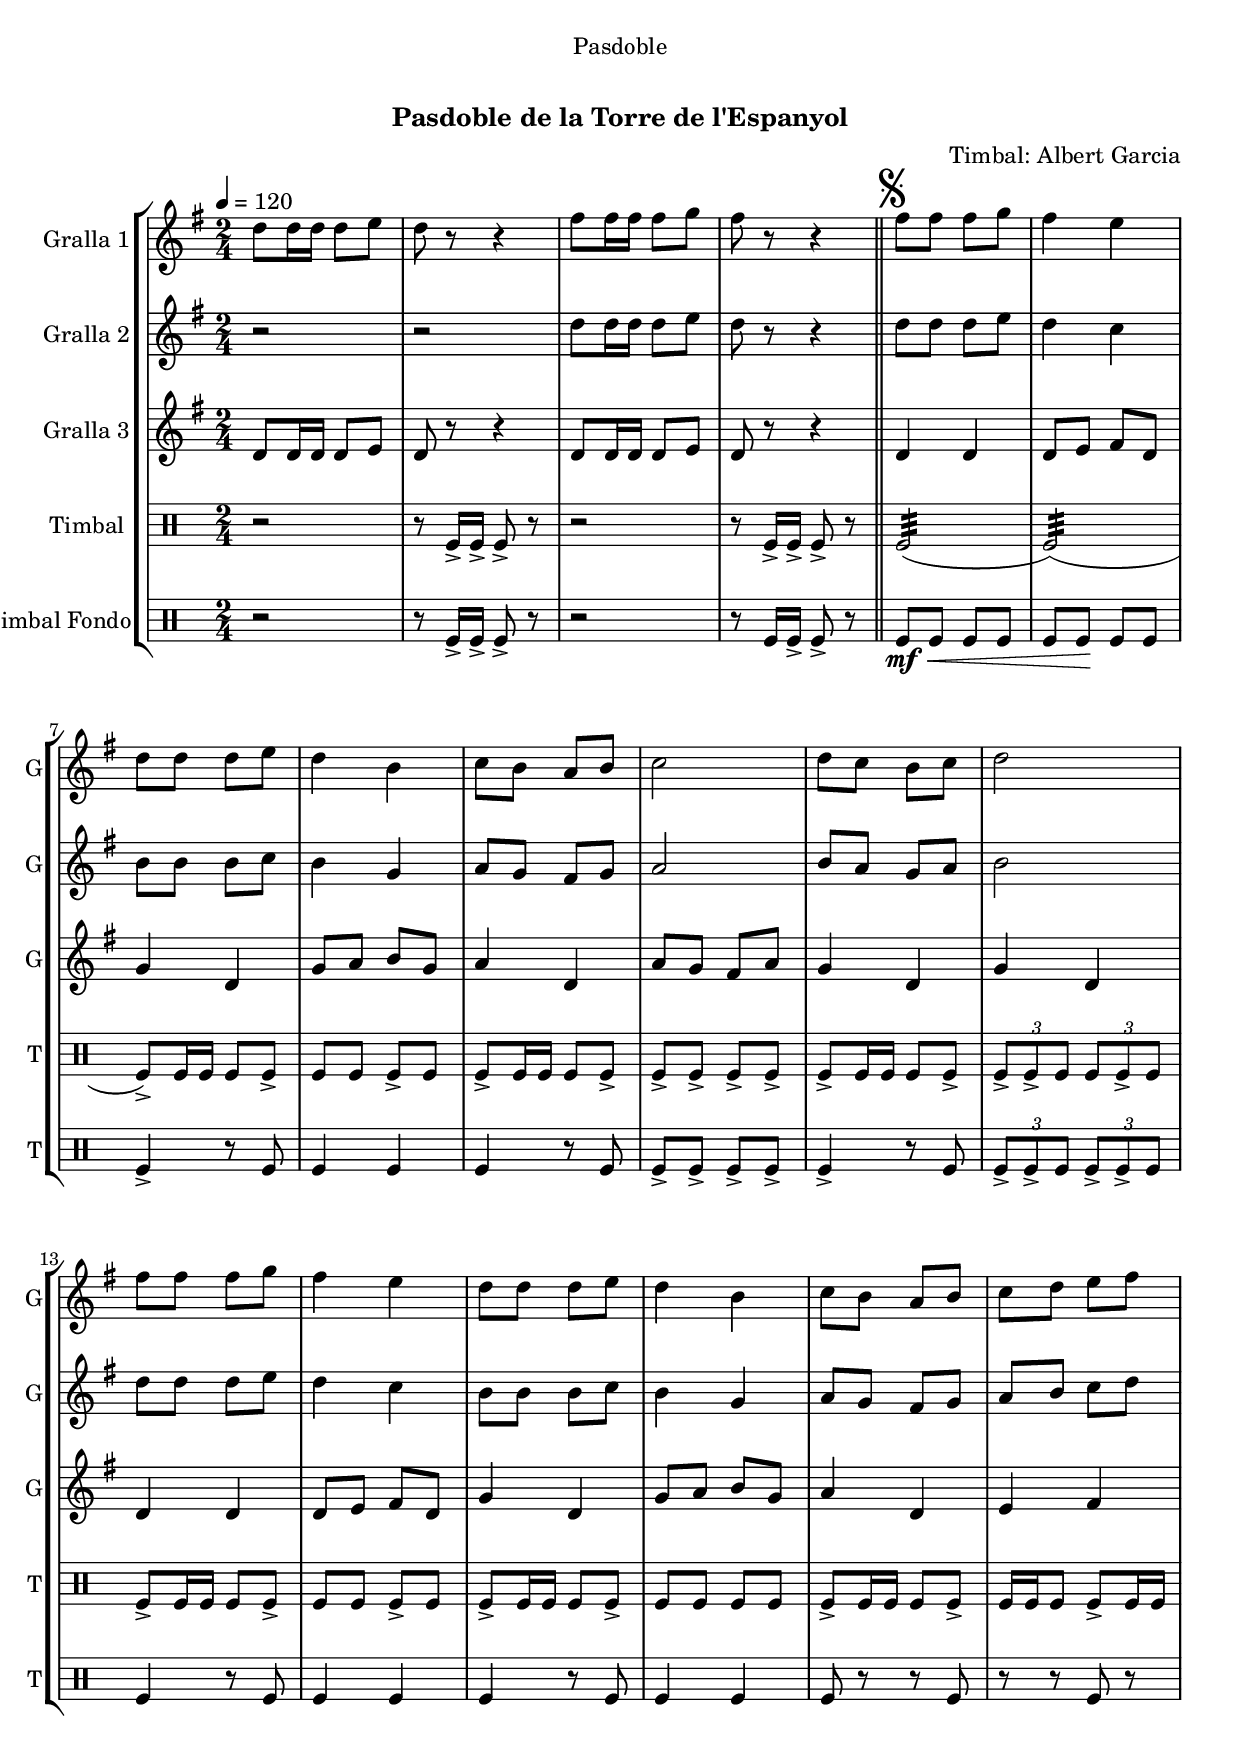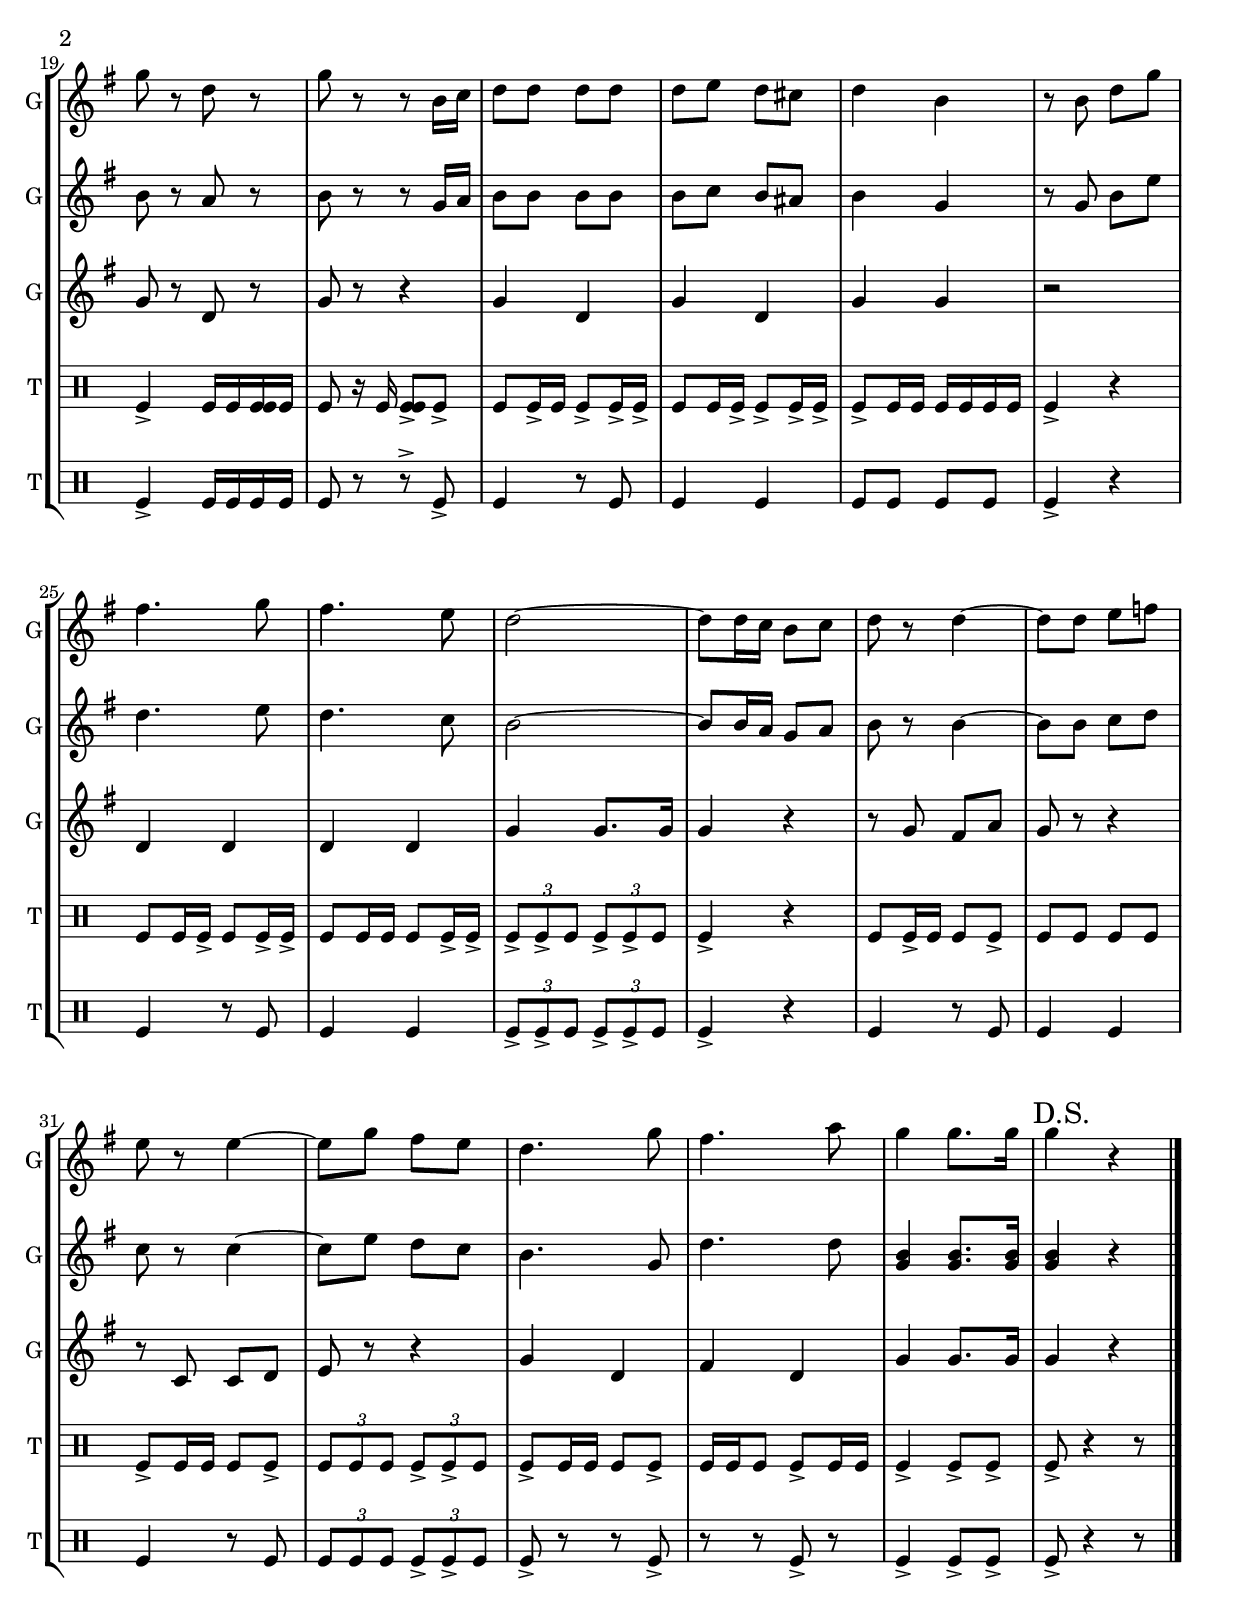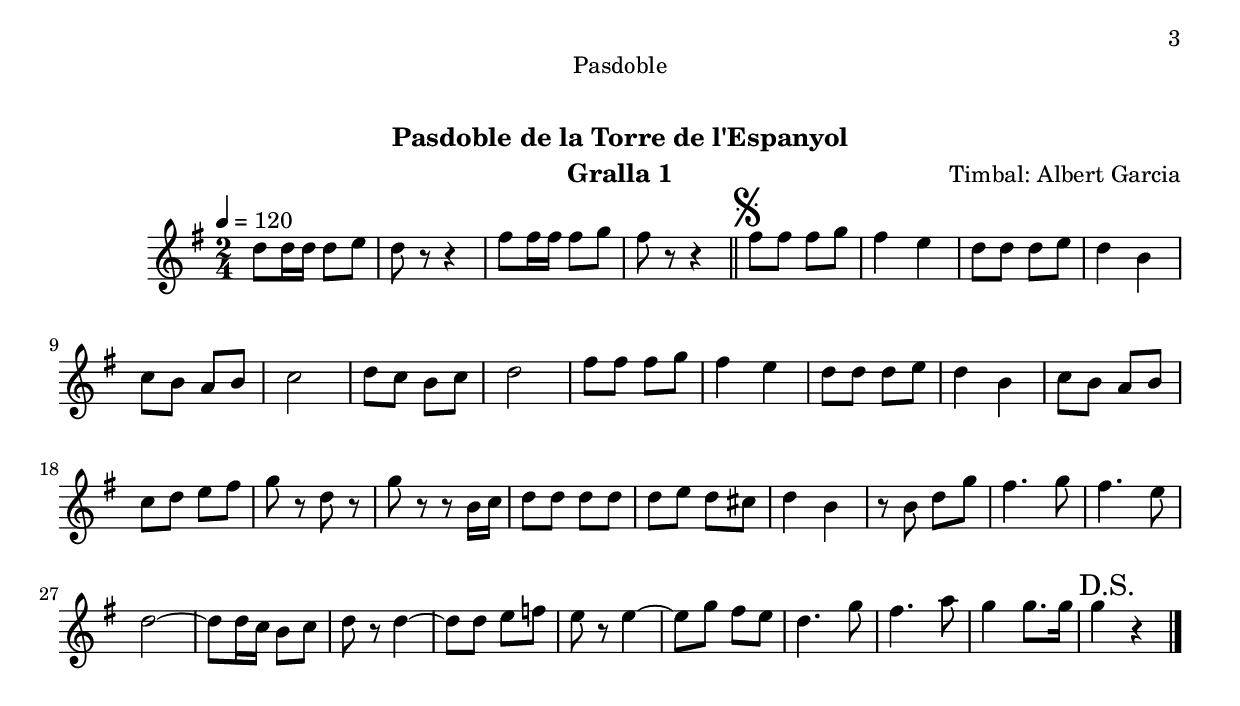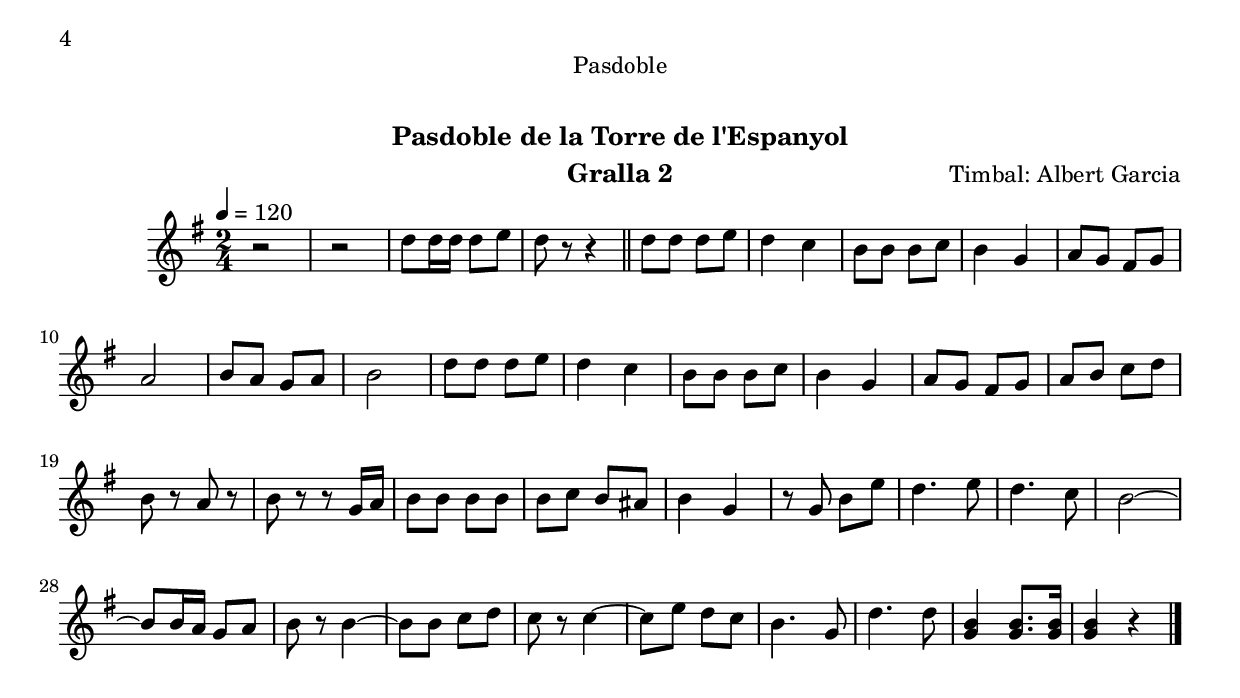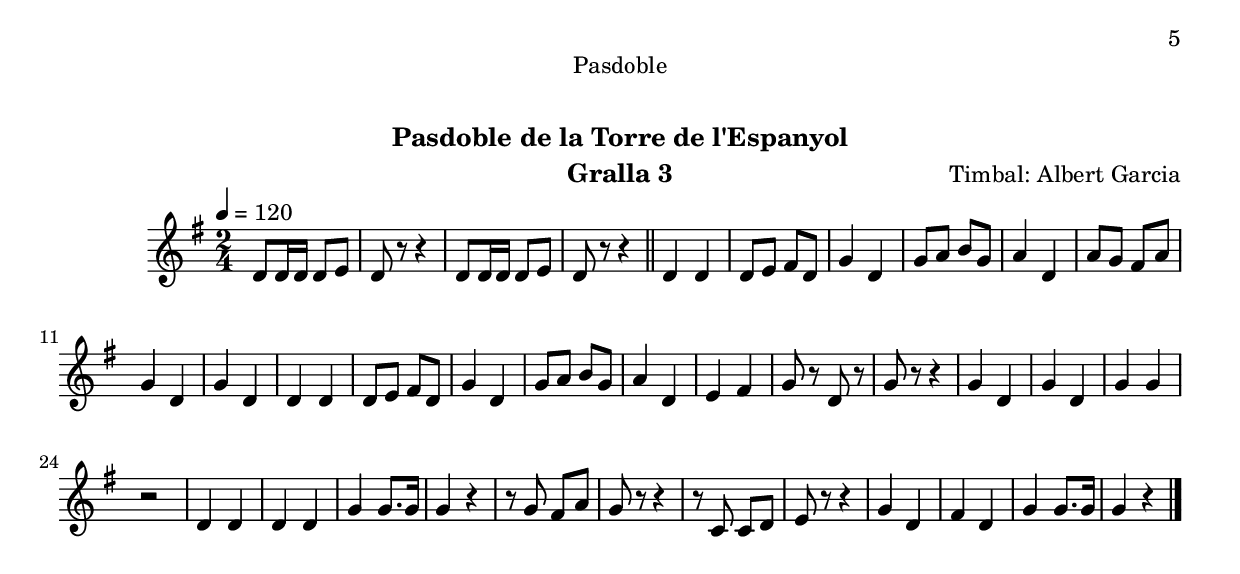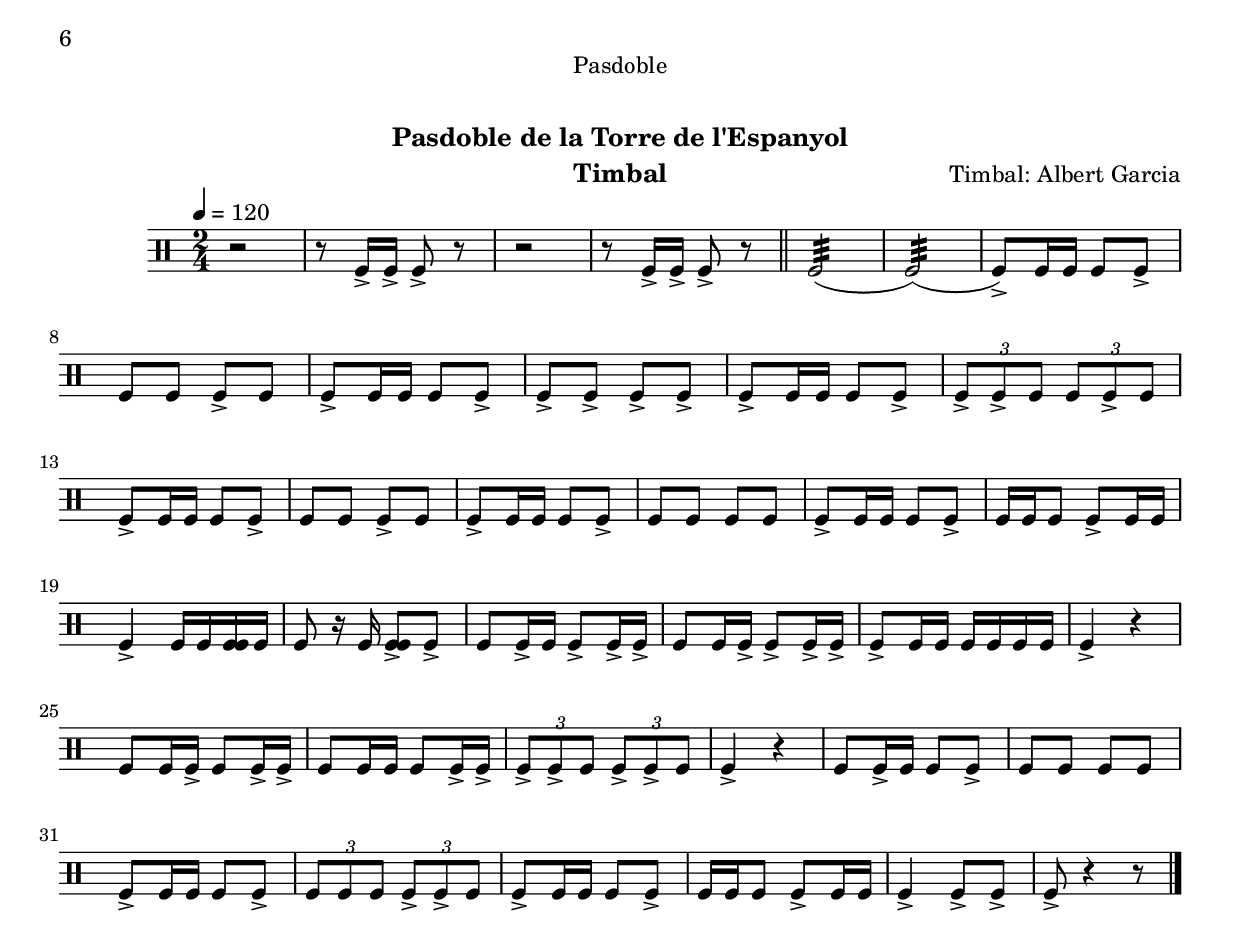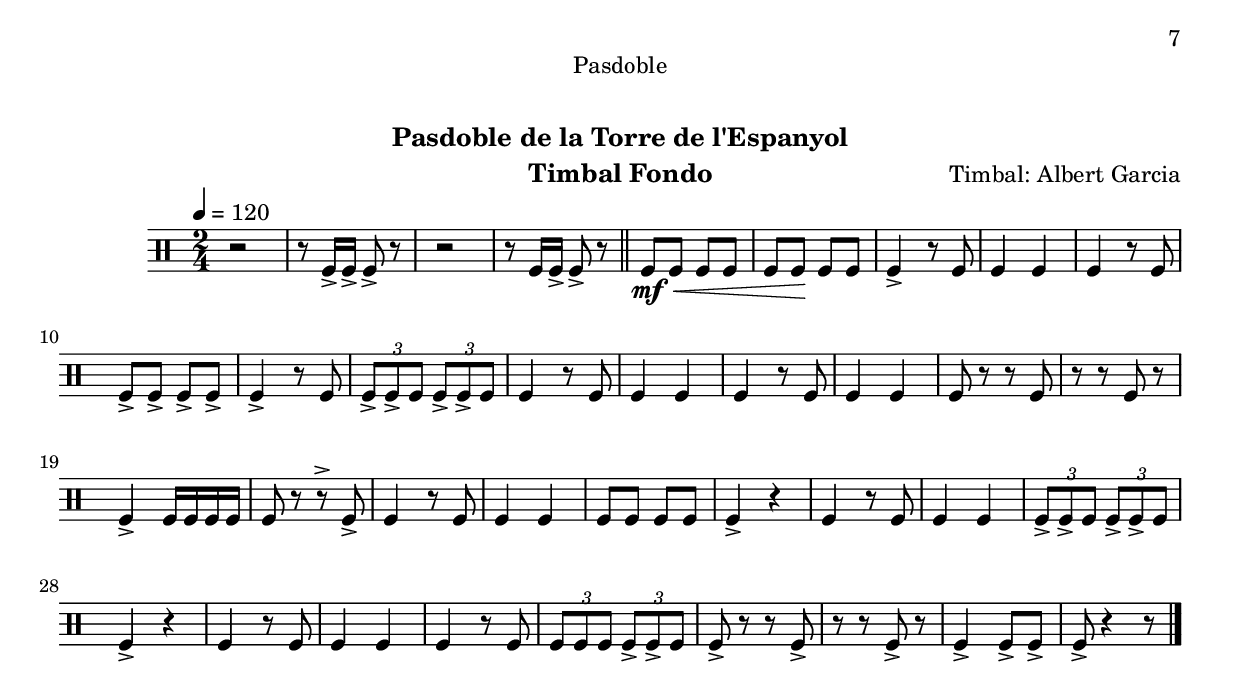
\version "2.22.1"

\header {
  dedication="Pasdoble"
  title="   "
  subtitle="Pasdoble de la Torre de l'Espanyol"
  subsubtitle=""
  poet=""
  meter=""
  piece=""
  composer="Timbal: Albert Garcia"
  arranger=""
  opus=""
  instrument=""
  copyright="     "
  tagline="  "
}

liniaroAa =
\relative d''
{
  \tempo 4=120
  \clef treble
  \key g \major
  \time 2/4
  d8 d16 d d8 e  |
  d8 r r4  |
  fis8 fis16 fis fis8 g  |
  fis8 r r4  \bar "||"
  %05
  \mark \markup {\musicglyph #"scripts.segno"} fis8 fis fis g  |
  fis4 e  |
  d8 d d e  |
  d4 b  |
  c8 b a b  |
  %10
  c2  |
  d8 c b c  |
  d2  |
  fis8 fis fis g  |
  fis4 e  |
  %15
  d8 d d e  |
  d4 b  |
  c8 b a b  |
  c8 d e fis  |
  g8 r d r  |
  %20
  g8 r r b,16 c  |
  d8 d d d  |
  d8 e d cis  |
  d4 b  |
  r8 b d g  |
  %25
  fis4. g8  |
  fis4. e8  |
  d2 ~  |
  d8 d16 c b8 c  |
  d8 r d4 ~  |
  %30
  d8 d e f  |
  e8 r e4 ~  |
  e8 g fis e  |
  d4. g8  |
  fis4. a8  |
  %35
  g4 g8. g16  |
  \mark "D.S." g4 r4  \bar "|." % kompletite
}

liniaroAb =
\relative d''
{
  \tempo 4=120
  \clef treble
  \key g \major
  \time 2/4
  r2  |
  r2  |
  d8 d16 d d8 e  |
  d8 r r4  \bar "||"
  %05
  d8 d d e  |
  d4 c  |
  b8 b b c  |
  b4 g  |
  a8 g fis g  |
  %10
  a2  |
  b8 a g a  |
  b2  |
  d8 d d e  |
  d4 c  |
  %15
  b8 b b c  |
  b4 g  |
  a8 g fis g  |
  a8 b c d  |
  b8 r a r  |
  %20
  b8 r r g16 a  |
  b8 b b b  |
  b8 c b ais  |
  b4 g  |
  r8 g b e  |
  %25
  d4. e8  |
  d4. c8  |
  b2 ~  |
  b8 b16 a g8 a  |
  b8 r b4 ~  |
  %30
  b8 b c d  |
  c8 r c4 ~  |
  c8 e d c  |
  b4. g8  |
  d'4. d8  |
  %35
  <g, b>4 <g b>8. <g b>16  |
  <g b>4 r4  \bar "|." % kompletite
}

liniaroAc =
\relative d'
{
  \tempo 4=120
  \clef treble
  \key g \major
  \time 2/4
  d8 d16 d d8 e  |
  d8 r r4  |
  d8 d16 d d8 e  |
  d8 r r4  \bar "||"
  %05
  d4 d  |
  d8 e fis d  |
  g4 d  |
  g8 a b g  |
  a4 d,  |
  %10
  a'8 g fis a  |
  g4 d  |
  g4 d  |
  d4 d  |
  d8 e fis d  |
  %15
  g4 d  |
  g8 a b g  |
  a4 d,  |
  e4 fis  |
  g8 r d r  |
  %20
  g8 r r4  |
  g4 d  |
  g4 d  |
  g4 g  |
  r2  |
  %25
  d4 d  |
  d4 d  |
  g4 g8. g16  |
  g4 r  |
  r8 g fis a  |
  %30
  g8 r r4  |
  r8 c, c d  |
  e8 r r4  |
  g4 d  |
  fis4 d  |
  %35
  g4 g8. g16  |
  g4 r  \bar "|."
}

liniaroAd =
\drummode
{
  \tempo 4=120
  \time 2/4
  r2  |
  r8 tomfl16 -> tomfl -> tomfl8 -> r  |
  r2  |
  r8 tomfl16 -> tomfl -> tomfl8 -> r  \bar "||"
  %05
  tomfl2:32 (  |
  tomfl2:32 ) (  |
  tomfl8 -> ) tomfl16 tomfl tomfl8 tomfl ->  |
  tomfl8 tomfl tomfl -> tomfl  |
  tomfl8 -> tomfl16 tomfl tomfl8 tomfl ->  |
  %10
  tomfl8 -> tomfl -> tomfl -> tomfl ->  |
  tomfl8 -> tomfl16 tomfl tomfl8 tomfl ->  |
  \times 2/3 { tomfl8 -> tomfl -> tomfl } \times 2/3 { tomfl tomfl -> tomfl } |
  tomfl8 -> tomfl16 tomfl tomfl8 tomfl ->  |
  tomfl8 tomfl tomfl -> tomfl  |
  %15
  tomfl8 -> tomfl16 tomfl tomfl8 tomfl ->  |
  tomfl8 tomfl tomfl tomfl  |
  tomfl8 -> tomfl16 tomfl tomfl8 tomfl ->  |
  tomfl16 tomfl tomfl8 tomfl -> tomfl16 tomfl  |
  tomfl4 -> tomfl16 tomfl <tomfl tomfl> tomfl  |
  %20
  tomfl8 r16 tomfl <tomfl tomfl>8 -> tomfl ->  |
  tomfl8 tomfl16 -> tomfl tomfl8 -> tomfl16 -> tomfl ->  |
  tomfl8 tomfl16 tomfl -> tomfl8 -> tomfl16 -> tomfl ->  |
  tomfl8 -> tomfl16 tomfl tomfl tomfl tomfl tomfl  |
  tomfl4 -> r  |
  %25
  tomfl8 tomfl16 tomfl -> -> tomfl8 tomfl16 -> tomfl ->  |
  tomfl8 tomfl16 tomfl tomfl8 tomfl16 -> tomfl -> -> ->  |
  \times 2/3 { tomfl8 -> tomfl -> tomfl } \times 2/3 { tomfl -> tomfl -> tomfl }  |
  tomfl4 -> r  |
  tomfl8 tomfl16 -> tomfl tomfl8 tomfl ->  |
  %30
  tomfl8 tomfl tomfl tomfl  |
  tomfl8 -> tomfl16 tomfl tomfl8 tomfl ->  |
  \times 2/3 { tomfl8 tomfl tomfl } \times 2/3 { tomfl -> tomfl -> tomfl } |
  tomfl8 -> tomfl16 tomfl tomfl8 tomfl ->  |
  tomfl16 tomfl tomfl8 tomfl -> tomfl16 tomfl  |
  %35
  tomfl4 -> tomfl8 -> tomfl ->  |
  tomfl8 -> r4 r8  \bar "|." % kompletite
}

liniaroAe =
\drummode
{
  \tempo 4=120
  \time 2/4
  r2  |
  r8 tomfl16 -> tomfl -> tomfl8 -> r  |
  r2  |
  r8 tomfl16 tomfl -> -> tomfl8 -> r \bar "||"
  %05
  tomfl8 \mf \< tomfl tomfl tomfl  |
  tomfl8 tomfl \! \! tomfl tomfl \!  |
  tomfl4 -> r8 tomfl  |
  tomfl4 tomfl  |
  tomfl4 r8 tomfl  |
  %10
  tomfl8 -> tomfl -> tomfl -> tomfl ->  |
  tomfl4 -> r8 tomfl  |
  \times 2/3 { tomfl8 -> tomfl -> tomfl } \times 2/3 { tomfl -> tomfl -> tomfl } |
  tomfl4 r8 tomfl  |
  tomfl4 tomfl  |
  %15
  tomfl4 r8 tomfl  |
  tomfl4 tomfl  |
  tomfl8 r r tomfl  |
  r8 r tomfl r  |
  tomfl4 -> tomfl16 tomfl tomfl tomfl  |
  %20
  tomfl8 r r -> tomfl ->  |
  tomfl4 r8 tomfl  |
  tomfl4 tomfl  |
  tomfl8 tomfl tomfl tomfl  |
  tomfl4 -> r  |
  %25
  tomfl4 r8 tomfl  |
  tomfl4 tomfl  |
  \times 2/3 { tomfl8 -> tomfl -> tomfl } \times 2/3 { tomfl -> tomfl -> tomfl } |
  tomfl4 -> r  |
  tomfl4 r8 tomfl  |
  %30
  tomfl4 tomfl  |
  tomfl4 r8 tomfl  |
  \times 2/3 { tomfl8 tomfl tomfl } \times 2/3 { tomfl -> -> tomfl -> tomfl } |
  tomfl8 -> r r tomfl ->  |
  r8 r tomfl -> r  |
  %35
  tomfl4 -> tomfl8 -> tomfl ->  |
  tomfl8 -> r4 r8  \bar "|." % kompletite
}

\bookpart {
  \score {
    \new StaffGroup {
      \override Score.RehearsalMark #'self-alignment-X = #LEFT
      <<
        \new Staff \with {instrumentName = #"Gralla 1" shortInstrumentName = #"G"} \liniaroAa
        \new Staff \with {instrumentName = #"Gralla 2" shortInstrumentName = #"G"} \liniaroAb
        \new Staff \with {instrumentName = #"Gralla 3" shortInstrumentName = #"G"} \liniaroAc
        \new DrumStaff \with {instrumentName = #"Timbal" shortInstrumentName = #"T"} \liniaroAd
        \new DrumStaff \with {instrumentName = #"Timbal Fondo" shortInstrumentName = #"T"} \liniaroAe
      >>
    }
    \layout {}
  }
  \score { \unfoldRepeats
    \new StaffGroup {
      \override Score.RehearsalMark #'self-alignment-X = #LEFT
      <<
        \new Staff \with {instrumentName = #"Gralla 1" shortInstrumentName = #"G"} \liniaroAa
        \new Staff \with {instrumentName = #"Gralla 2" shortInstrumentName = #"G"} \liniaroAb
        \new Staff \with {instrumentName = #"Gralla 3" shortInstrumentName = #"G"} \liniaroAc
        \new DrumStaff \with {instrumentName = #"Timbal" shortInstrumentName = #"T"} \liniaroAd
        \new DrumStaff \with {instrumentName = #"Timbal Fondo" shortInstrumentName = #"T"} \liniaroAe
      >>
    }
    \midi {}
  }
}

\bookpart {
  \header {instrument="Gralla 1"}
  \score {
    \new StaffGroup {
      \override Score.RehearsalMark #'self-alignment-X = #LEFT
      <<
        \new Staff \liniaroAa
      >>
    }
    \layout {}
  }
  \score { \unfoldRepeats
    \new StaffGroup {
      \override Score.RehearsalMark #'self-alignment-X = #LEFT
      <<
        \new Staff \liniaroAa
      >>
    }
    \midi {}
  }
}

\bookpart {
  \header {instrument="Gralla 2"}
  \score {
    \new StaffGroup {
      \override Score.RehearsalMark #'self-alignment-X = #LEFT
      <<
        \new Staff \liniaroAb
      >>
    }
    \layout {}
  }
  \score { \unfoldRepeats
    \new StaffGroup {
      \override Score.RehearsalMark #'self-alignment-X = #LEFT
      <<
        \new Staff \liniaroAb
      >>
    }
    \midi {}
  }
}

\bookpart {
  \header {instrument="Gralla 3"}
  \score {
    \new StaffGroup {
      \override Score.RehearsalMark #'self-alignment-X = #LEFT
      <<
        \new Staff \liniaroAc
      >>
    }
    \layout {}
  }
  \score { \unfoldRepeats
    \new StaffGroup {
      \override Score.RehearsalMark #'self-alignment-X = #LEFT
      <<
        \new Staff \liniaroAc
      >>
    }
    \midi {}
  }
}

\bookpart {
  \header {instrument="Timbal"}
  \score {
    \new StaffGroup {
      \override Score.RehearsalMark #'self-alignment-X = #LEFT
      <<
        \new DrumStaff \liniaroAd
      >>
    }
    \layout {}
  }
  \score { \unfoldRepeats
    \new StaffGroup {
      \override Score.RehearsalMark #'self-alignment-X = #LEFT
      <<
        \new DrumStaff \liniaroAd
      >>
    }
    \midi {}
  }
}

\bookpart {
  \header {instrument="Timbal Fondo"}
  \score {
    \new StaffGroup {
      \override Score.RehearsalMark #'self-alignment-X = #LEFT
      <<
        \new DrumStaff \liniaroAe
      >>
    }
    \layout {}
  }
  \score { \unfoldRepeats
    \new StaffGroup {
      \override Score.RehearsalMark #'self-alignment-X = #LEFT
      <<
        \new DrumStaff \liniaroAe
      >>
    }
    \midi {}
  }
}

